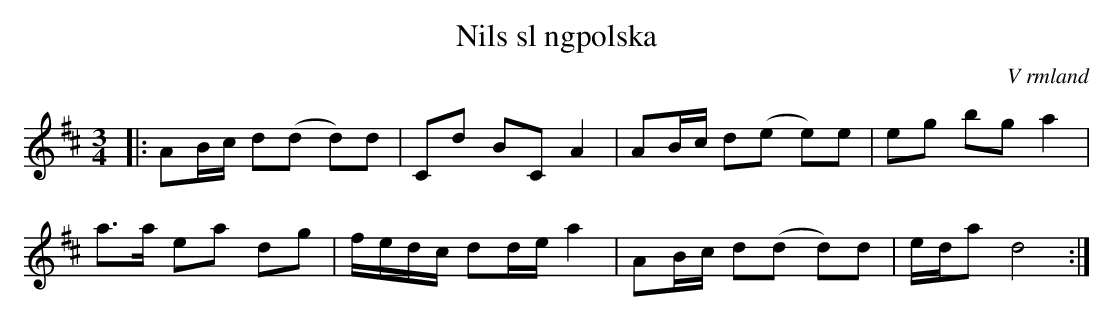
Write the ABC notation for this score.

X:1
T:Nils sl ngpolska
O:V rmland
M:3/4
L:1/8
K:D
|:AB/c/ d(d d)d | Cd BC A2 | AB/c/ d(e e)e | eg bg a2 |
a>a ea dg | f/e/d/c/ dd/e/ a2 | AB/c/ d(d d)d | e/d/a d4 :|
